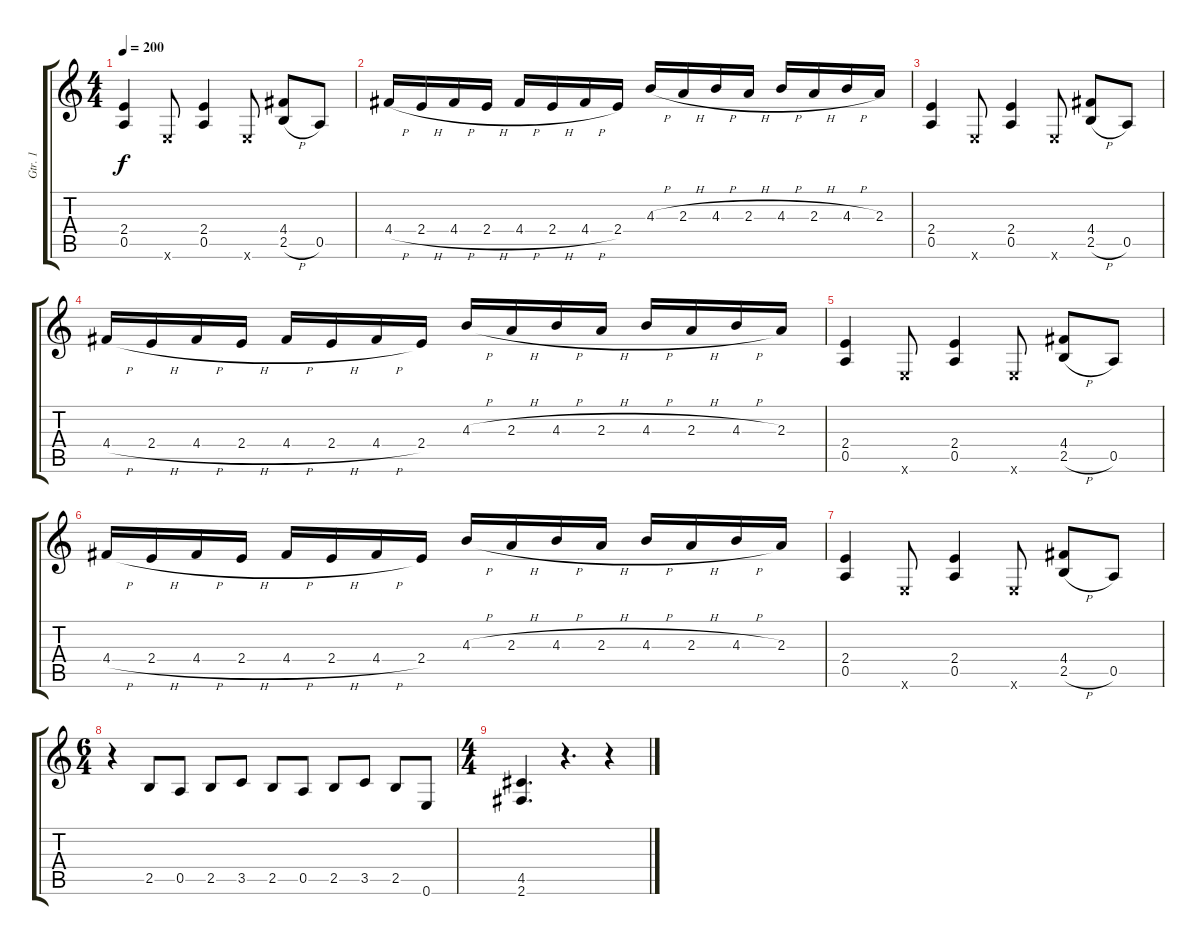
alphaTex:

\track ("Gtr. 1" "Gtr. 1") {instrument overdrivenguitar}
\staff {score tabs}
\tuning (E4 B3 G3 D3 A2 E2) {hide}
\ts (4 4)
\tempo 200
\clef g2
\ks c
(2.4 0.5).4{dy f} 0.6{x}.8 (2.4 0.5).4 0.6{x}.8 (4.4 2.5{h}).8 0.5.8 |
4.4{h}.16 2.4{h}.16 4.4{h}.16 2.4{h}.16 4.4{h}.16 2.4{h}.16 4.4{h}.16 2.4.16 4.3{h}.16 2.3{h}.16 4.3{h}.16 2.3{h}.16 4.3{h}.16 2.3{h}.16 4.3{h}.16 2.3.16 |
(2.4 0.5).4 0.6{x}.8 (2.4 0.5).4 0.6{x}.8 (4.4 2.5{h}).8 0.5.8 |
4.4{h}.16 2.4{h}.16 4.4{h}.16 2.4{h}.16 4.4{h}.16 2.4{h}.16 4.4{h}.16 2.4.16 4.3{h}.16 2.3{h}.16 4.3{h}.16 2.3{h}.16 4.3{h}.16 2.3{h}.16 4.3{h}.16 2.3.16 |
(2.4 0.5).4 0.6{x}.8 (2.4 0.5).4 0.6{x}.8 (4.4 2.5{h}).8 0.5.8 |
4.4{h}.16 2.4{h}.16 4.4{h}.16 2.4{h}.16 4.4{h}.16 2.4{h}.16 4.4{h}.16 2.4.16 4.3{h}.16 2.3{h}.16 4.3{h}.16 2.3{h}.16 4.3{h}.16 2.3{h}.16 4.3{h}.16 2.3.16 |
(2.4 0.5).4 0.6{x}.8 (2.4 0.5).4 0.6{x}.8 (4.4 2.5{h}).8 0.5.8 |
\ts (6 4)
r.4 2.5.8 0.5.8 2.5.8 3.5.8 2.5.8 0.5.8 2.5.8 3.5.8 2.5.8 0.6.8 |
\ts (4 4)
(4.5 2.6).4{d} r.4{d} r.4
